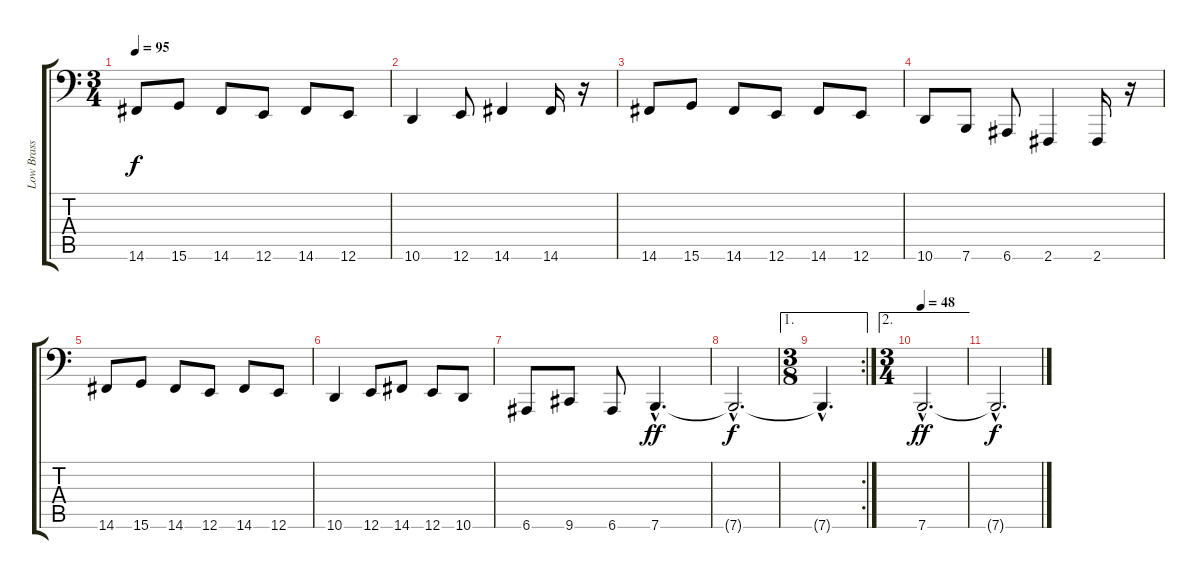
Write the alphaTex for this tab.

\track ("Low Brass Section" "Low Brass ") {instrument brasssection}
\staff {score tabs}
\tuning (E3 B2 G2 D2 A1 E1) {hide}
\ts (3 4)
\tempo 95
\clef f4
\ks c
14.6.8{dy f} 15.6.8 14.6.8 12.6.8 14.6.8 12.6.8 |
10.6.4 12.6.8 14.6.4 14.6.16 r.16 |
14.6.8 15.6.8 14.6.8 12.6.8 14.6.8 12.6.8 |
10.6.8 7.6.8 6.6.8 2.6.4 2.6.16 r.16 |
14.6.8 15.6.8 14.6.8 12.6.8 14.6.8 12.6.8 |
10.6.4 12.6.8 14.6.8 12.6.8 10.6.8 |
6.6.8 9.6.8 6.6.8 7.6{hac}.4{d dy ff} |
7.6{hac t}.2{d dy f} |
\ae 1
\rc 2
\ts (3 8)
7.6{hac t}.4{d} |
\ae 2
\ts (3 4)
\tempo 48
7.6{hac}.2{d dy ff volume 0} |
7.6{hac t}.2{d dy f}
